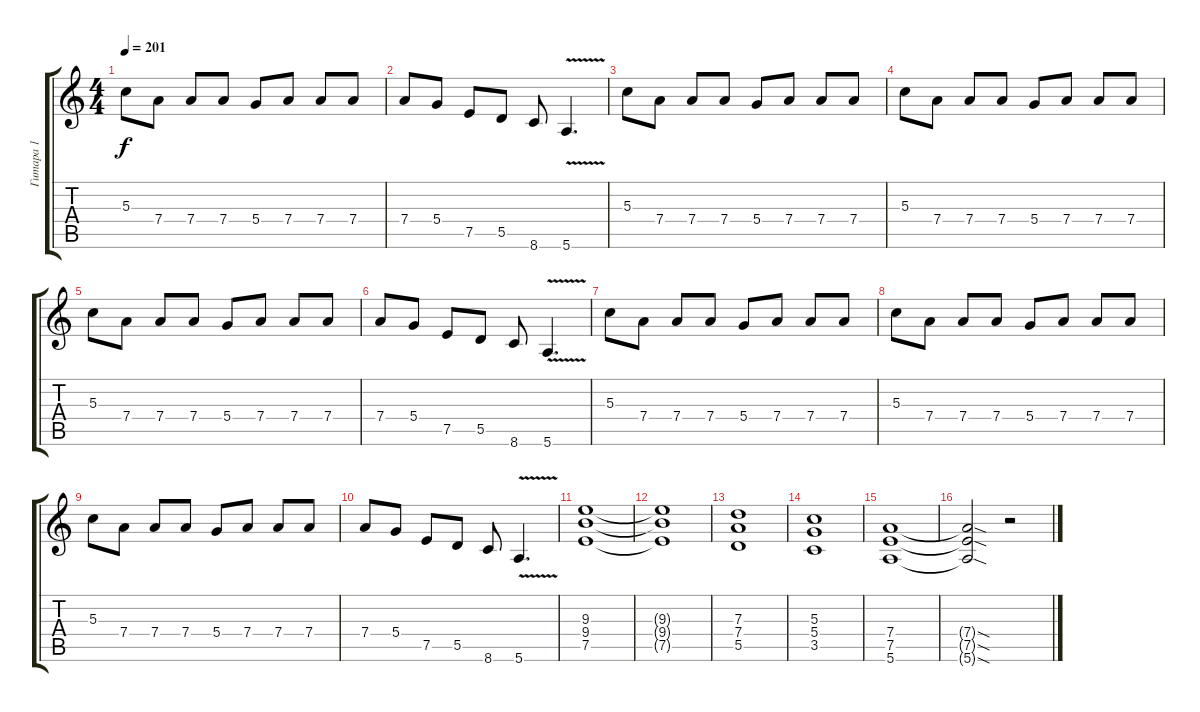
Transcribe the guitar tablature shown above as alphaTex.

\track ("Гитара 1" "Гитара 1") {instrument overdrivenguitar}
\staff {score tabs}
\tuning (E4 B3 G3 D3 A2 E2) {hide}
\ts (4 4)
\tempo 201
\clef g2
\ks c
5.3.8{dy f} 7.4.8 7.4.8 7.4.8 5.4.8 7.4.8 7.4.8 7.4.8 |
7.4.8 5.4.8 7.5.8 5.5.8 8.6.8 5.6{v}.4{d} |
5.3.8 7.4.8 7.4.8 7.4.8 5.4.8 7.4.8 7.4.8 7.4.8 |
5.3.8 7.4.8 7.4.8 7.4.8 5.4.8 7.4.8 7.4.8 7.4.8 |
5.3.8 7.4.8 7.4.8 7.4.8 5.4.8 7.4.8 7.4.8 7.4.8 |
7.4.8 5.4.8 7.5.8 5.5.8 8.6.8 5.6{v}.4{d} |
5.3.8 7.4.8 7.4.8 7.4.8 5.4.8 7.4.8 7.4.8 7.4.8 |
5.3.8 7.4.8 7.4.8 7.4.8 5.4.8 7.4.8 7.4.8 7.4.8 |
5.3.8 7.4.8 7.4.8 7.4.8 5.4.8 7.4.8 7.4.8 7.4.8 |
7.4.8 5.4.8 7.5.8 5.5.8 8.6.8 5.6{v}.4{d} |
(9.3 9.4 7.5).1 |
(9.3{t} 9.4{t} 7.5{t}).1 |
(7.3 7.4 5.5).1 |
(5.3 5.4 3.5).1 |
(7.4 7.5 5.6).1 |
(7.4{sod t} 7.5{sod t} 5.6{sod t}).2 r.2
